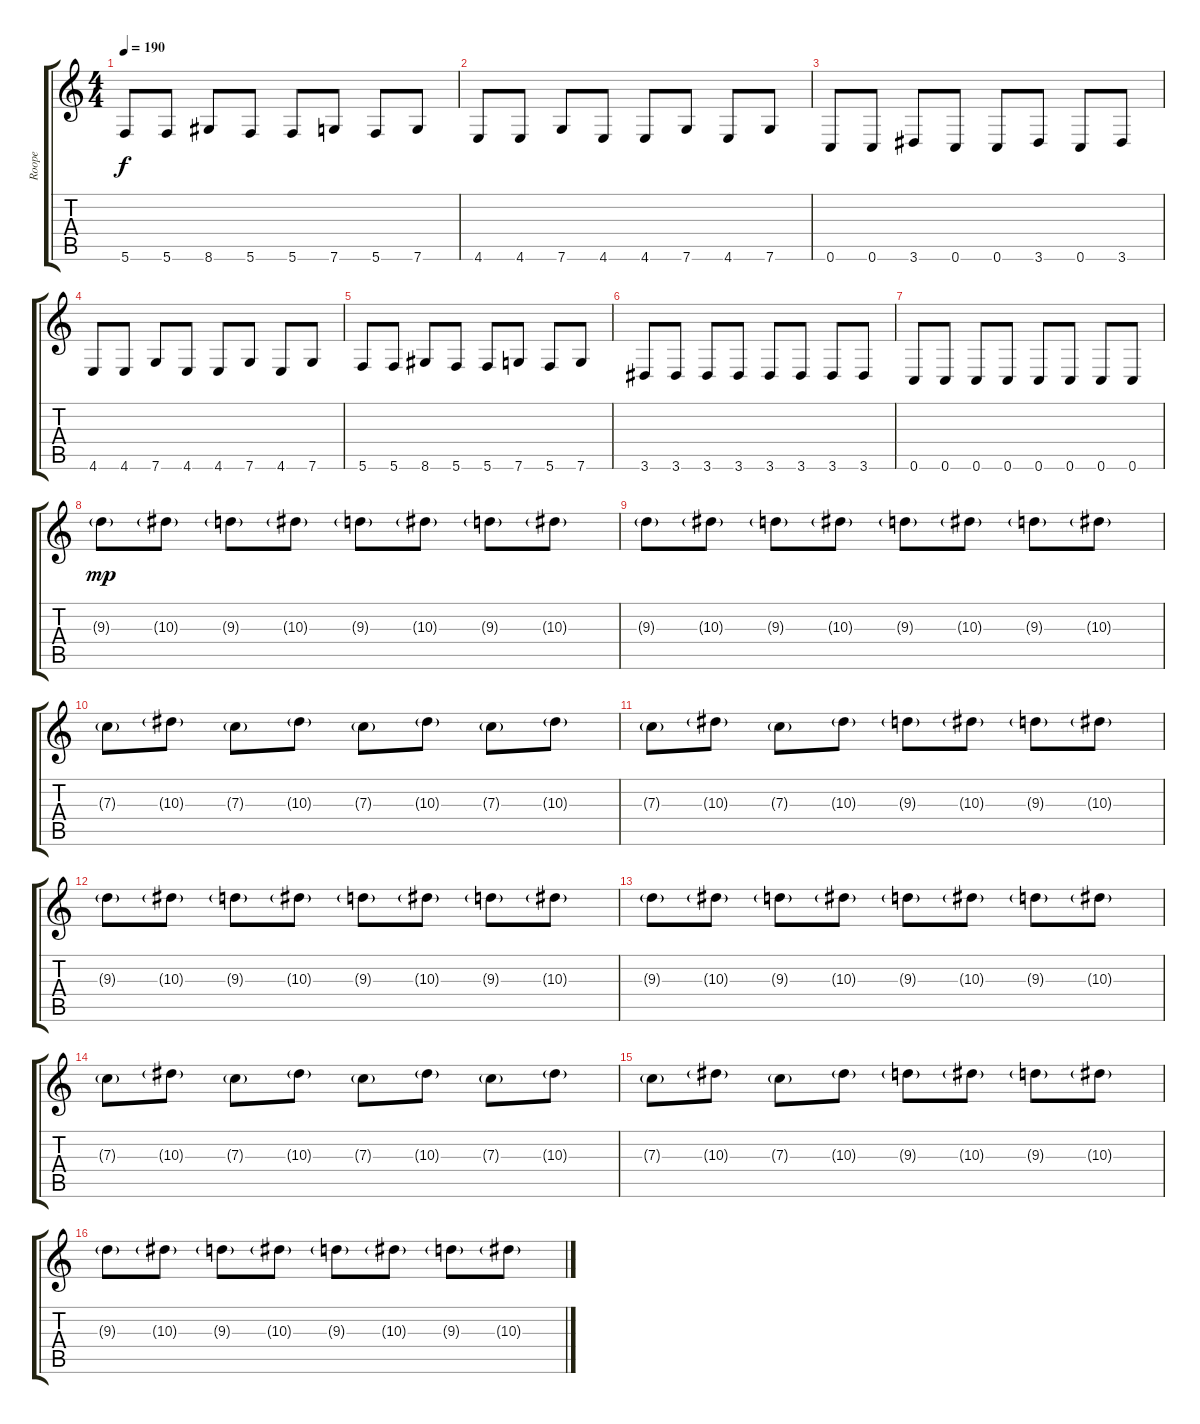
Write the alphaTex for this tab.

\track ("Roope" "Roope") {instrument overdrivenguitar}
\staff {score tabs}
\tuning (D4 A3 F3 C3 G2 C2) {hide}
\ts (4 4)
\tempo 190
\clef g2
\ks c
5.6.8{dy f} 5.6.8 8.6.8 5.6.8 5.6.8 7.6.8 5.6.8 7.6.8 |
4.6.8 4.6.8 7.6.8 4.6.8 4.6.8 7.6.8 4.6.8 7.6.8 |
0.6.8 0.6.8 3.6.8 0.6.8 0.6.8 3.6.8 0.6.8 3.6.8 |
4.6.8 4.6.8 7.6.8 4.6.8 4.6.8 7.6.8 4.6.8 7.6.8 |
5.6.8 5.6.8 8.6.8 5.6.8 5.6.8 7.6.8 5.6.8 7.6.8 |
3.6.8 3.6.8 3.6.8 3.6.8 3.6.8 3.6.8 3.6.8 3.6.8 |
0.6.8 0.6.8 0.6.8 0.6.8 0.6.8 0.6.8 0.6.8 0.6.8 |
9.3{g}.8{dy mp} 10.3{g}.8 9.3{g}.8 10.3{g}.8 9.3{g}.8 10.3{g}.8 9.3{g}.8 10.3{g}.8 |
9.3{g}.8 10.3{g}.8 9.3{g}.8 10.3{g}.8 9.3{g}.8 10.3{g}.8 9.3{g}.8 10.3{g}.8 |
7.3{g}.8 10.3{g}.8 7.3{g}.8 10.3{g}.8 7.3{g}.8 10.3{g}.8 7.3{g}.8 10.3{g}.8 |
7.3{g}.8 10.3{g}.8 7.3{g}.8 10.3{g}.8 9.3{g}.8 10.3{g}.8 9.3{g}.8 10.3{g}.8 |
9.3{g}.8 10.3{g}.8 9.3{g}.8 10.3{g}.8 9.3{g}.8 10.3{g}.8 9.3{g}.8 10.3{g}.8 |
9.3{g}.8 10.3{g}.8 9.3{g}.8 10.3{g}.8 9.3{g}.8 10.3{g}.8 9.3{g}.8 10.3{g}.8 |
7.3{g}.8 10.3{g}.8 7.3{g}.8 10.3{g}.8 7.3{g}.8 10.3{g}.8 7.3{g}.8 10.3{g}.8 |
7.3{g}.8 10.3{g}.8 7.3{g}.8 10.3{g}.8 9.3{g}.8 10.3{g}.8 9.3{g}.8 10.3{g}.8 |
9.3{g}.8 10.3{g}.8 9.3{g}.8 10.3{g}.8 9.3{g}.8 10.3{g}.8 9.3{g}.8 10.3{g}.8
